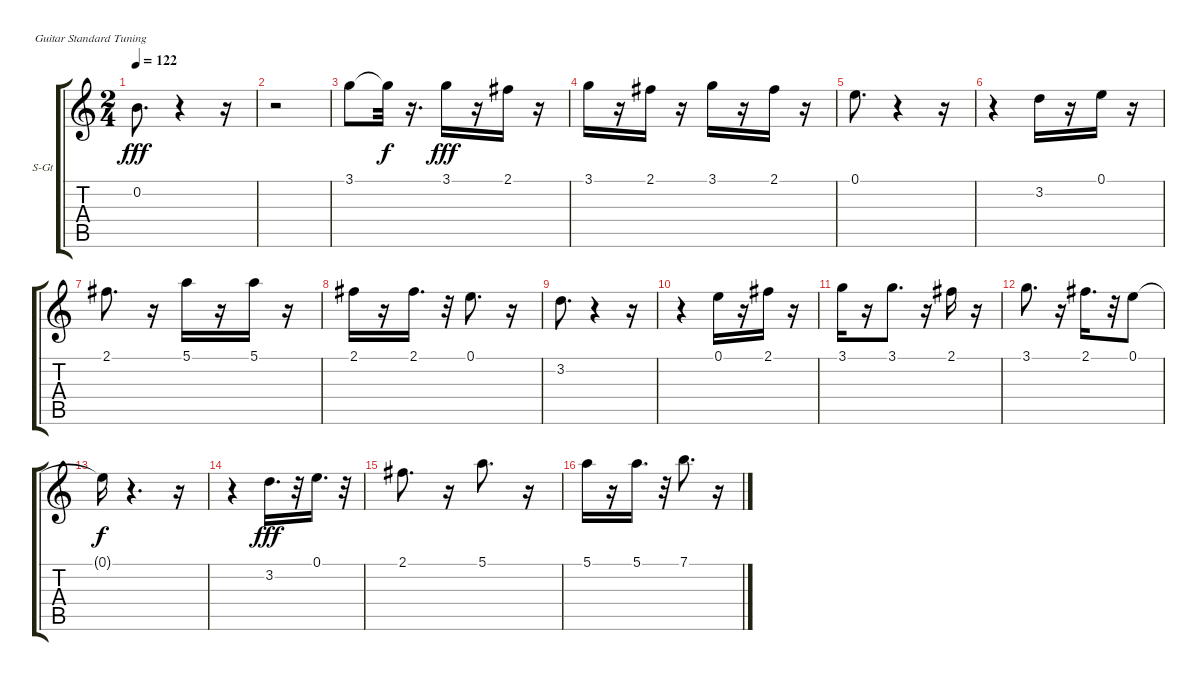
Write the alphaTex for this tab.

\bracketExtendMode groupsimilarinstruments
\firstSystemTrackNameOrientation horizontal
\otherSystemsTrackNameOrientation horizontal
\track ("Вокал" "S-Gt") {instrument ocarina}
\staff {score tabs}
\tuning (E4 B3 G3 D3 A2 E2)
\displaytranspose 12
\ts (2 4)
\tempo 122
\clef g2
\ks c
0.2.8{d dy fff} r.4 r.16 |
r.2 |
3.1.8 3.1{t}.32{dy f} r.16{d} 3.1.16{dy fff} r.16 2.1.16 r.16 |
3.1.16 r.16 2.1.16 r.16 3.1.16 r.16 2.1.16 r.16 |
0.1.8{d} r.4 r.16 |
r.4 3.2.16 r.16 0.1.16 r.16 |
2.1.8{d} r.16 5.1.16 r.16 5.1.16 r.16 |
2.1.16 r.16 2.1.16{d} r.32 0.1.8{d} r.16 |
3.2.8{d} r.4 r.16 |
r.4 0.1.16 r.16 2.1.16 r.16 |
3.1.16 r.16 3.1.8{d} r.16 2.1.16 r.16 |
3.1.8{d} r.16 2.1.16{d} r.32 0.1.8 |
0.1{t}.16{dy f} r.4{d} r.16 |
r.4 3.2.16{d dy fff} r.32 0.1.16{d} r.32 |
2.1.8{d} r.16 5.1.8{d} r.16 |
5.1.16 r.16 5.1.16{d} r.32 7.1.8{d} r.16
